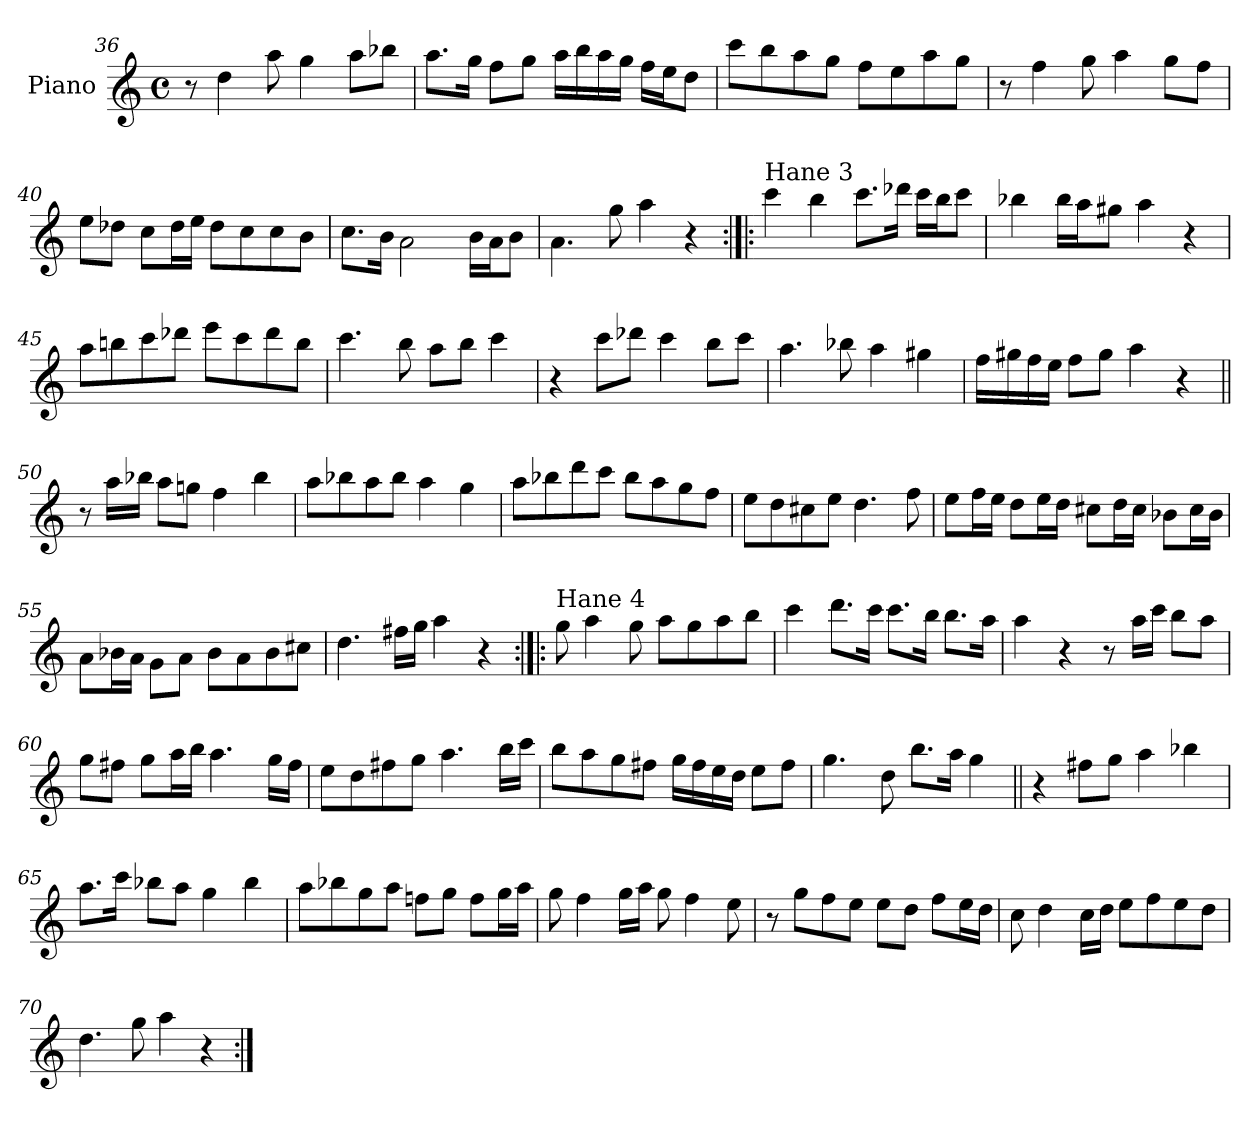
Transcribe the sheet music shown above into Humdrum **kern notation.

**kern
*part1
*staff1
*I"Piano
*I'Pno.
*clefG2
*k[]
*M4/4
*met(c)
=36
8r
4dd\
8aa\
4gg\
8aa\L
8bb-X\J
!!LO:PB:g=z
=37
8.aa\L
16gg\Jk
8ff\L
8gg\J
16aa\LL
16bb\
16aa\
16gg\JJ
16ff\LL
16ee\J
8dd\J
=38
8ccc\L
8bb\
8aa\
8gg\J
8ff\L
8ee\
8aa\
8gg\J
=39
8r
4ff\
8gg\
4aa\
8gg\L
8ff\J
=40
8ee\L
8dd-X\J
8cc\L
16dd-\L
16ee\JJ
8dd-\L
8cc\
8cc\
8b\J
!!LO:LB:g=z
=41
8.cc\L
16b\Jk
2a\
16b\LL
16a\J
8b\J
=42
4.a\
8gg\
4aa\
4r
=43:|!|:
!LO:TX:a:t=Hane 3
4ccc\
4bb\
8.ccc\L
16ddd-X\Jk
16ccc\LL
16bb\J
8ccc\J
=44
4bb-X\
16bb-\LL
16aa\J
8gg#X\J
4aa\
4r
!!LO:LB:g=z
=45
8aa\L
8bbn\
8ccc\
8ddd-X\J
8eee\L
8ccc\
8ddd-\
8bb\J
=46
4.ccc\
8bb\
8aa\L
8bb\J
4ccc\
=47
4r
8ccc\L
8ddd-X\J
4ccc\
8bb\L
8ccc\J
=48
4.aa\
8bb-X\
4aa\
4gg#X\
!!LO:LB:g=z
=49
16ff\LL
16gg#X\
16ff\
16ee\JJ
8ff\L
8gg#\J
4aa\
4r
=50||
8r
16aa\LL
16bb-X\JJ
8aa\L
8ggn\J
4ff\
4bb-\
=51
8aa\L
8bb-X\
8aa\
8bb-\J
4aa\
4gg\
=52
8aa\L
8bb-X\
8ddd\
8ccc\J
8bb-\L
8aa\
8gg\
8ff\J
!!LO:LB:g=z
=53
8ee\L
8dd\
8cc#X\
8ee\J
4.dd\
8ff\
=54
8ee\L
16ff\L
16ee\JJ
8dd\L
16ee\L
16dd\JJ
8cc#X\L
16dd\L
16cc#\JJ
8b-X\L
16cc#\L
16b-\JJ
=55
8a\L
16b-X\L
16a\JJ
8g\L
8a\J
8b-\L
8a\
8b-\
8cc#X\J
=56
4.dd\
16ff#X\LL
16gg\JJ
4aa\
4r
!!LO:LB:g=z
=57:|!|:
!LO:TX:a:t=Hane 4
8gg\
4aa\
8gg\
8aa\L
8gg\
8aa\
8bb\J
=58
4ccc\
8.ddd\L
16ccc\Jk
8.ccc\L
16bb\Jk
8.bb\L
16aa\Jk
=59
4aa\
4r
8r
16aa\LL
16ccc\JJ
8bb\L
8aa\J
!!LO:LB:g=z
=60
8gg\L
8ff#X\J
8gg\L
16aa\L
16bb\JJ
4.aa\
16gg\LL
16ff#\JJ
=61
8ee\L
8dd\
8ff#X\
8gg\J
4.aa\
16bb\LL
16ccc\JJ
=62
8bb\L
8aa\
8gg\
8ff#X\J
16gg\LL
16ff#\
16ee\
16dd\JJ
8ee\L
8ff#\J
!!LO:LB:g=z
=63
4.gg\
8dd\
8.bb\L
16aa\Jk
4gg\
=64||
4r
8ff#X\L
8gg\J
4aa\
4bb-X\
=65
8.aa\L
16ccc\Jk
8bb-X\L
8aa\J
4gg\
4bb-\
=66
8aa\L
8bb-X\
8gg\
8aa\J
8ffn\L
8gg\J
8ff\L
16gg\L
16aa\JJ
!!LO:LB:g=z
=67
8gg\
4ff\
16gg\LL
16aa\JJ
8gg\
4ff\
8ee\
=68
8r
8gg\L
8ff\
8ee\J
8ee\L
8dd\J
8ff\L
16ee\L
16dd\JJ
=69
8cc\
4dd\
16cc\LL
16dd\JJ
8ee\L
8ff\
8ee\
8dd\J
=70
4.dd\
8gg\
4aa\
4r
=:|!
*-
